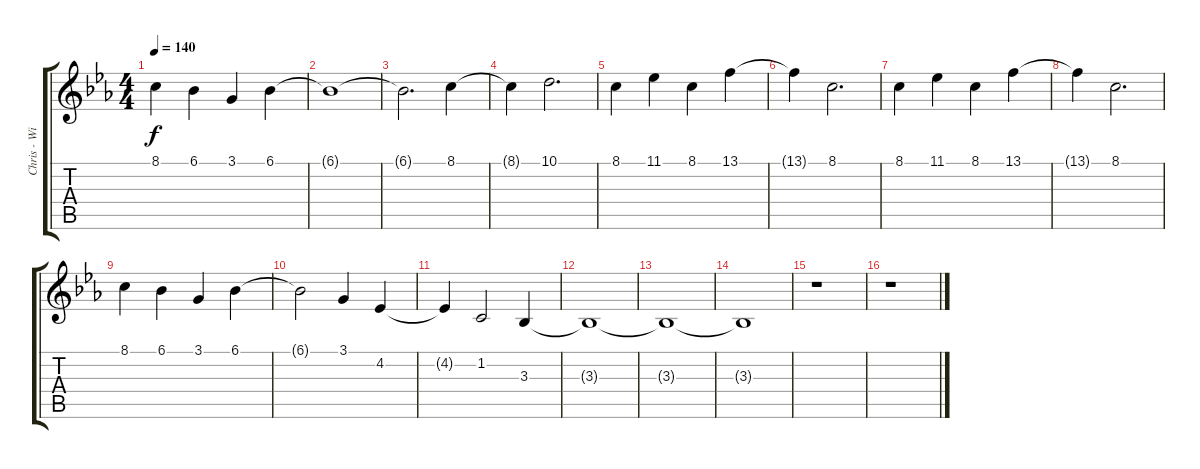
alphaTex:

\track ("Chris - Will (Voice)" "Chris - Wi") {instrument vibraphone}
\staff {score tabs}
\tuning (E4 B3 G3 D3 A2 E2) {hide}
\ts (4 4)
\tempo 140
\clef g2
\ks eb
8.1.4{dy f} 6.1.4 3.1.4 6.1.4 |
6.1{t}.1 |
6.1{t}.2{d} 8.1.4 |
8.1{t}.4 10.1.2{d} |
8.1.4 11.1.4 8.1.4 13.1.4 |
13.1{t}.4 8.1.2{d} |
8.1.4 11.1.4 8.1.4 13.1.4 |
13.1{t}.4 8.1.2{d} |
8.1.4 6.1.4 3.1.4 6.1.4 |
6.1{t}.2 3.1.4 4.2.4 |
4.2{t}.4 1.2.2 3.3.4 |
3.3{t}.1 |
3.3{t}.1 |
3.3{t}.1 |
r.1 |
r.1
